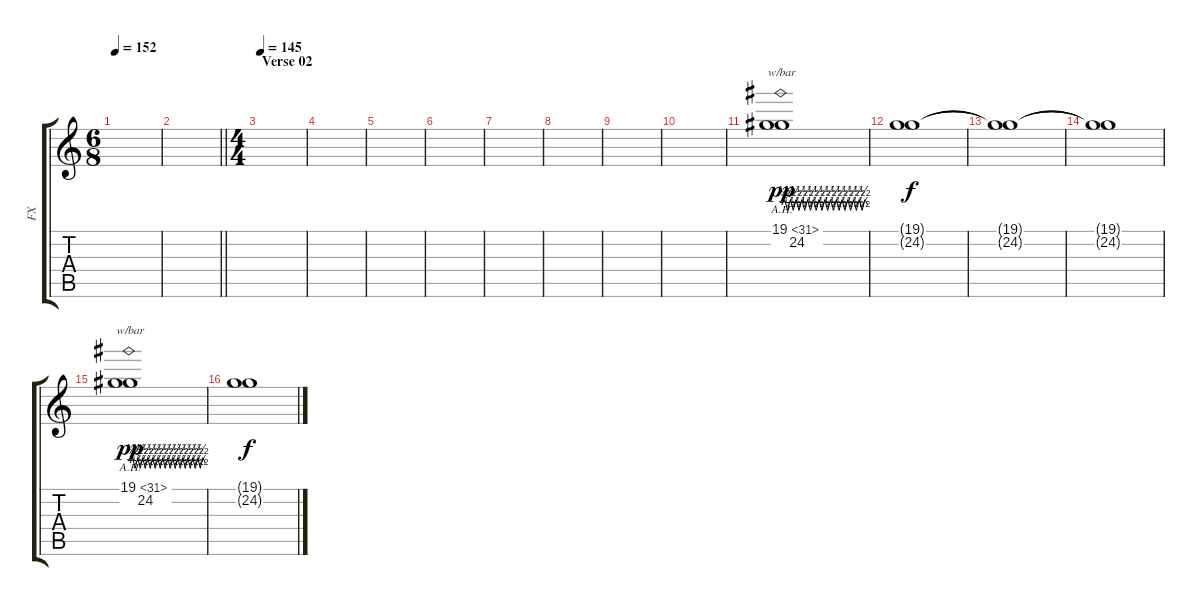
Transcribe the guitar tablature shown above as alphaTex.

\track ("FX" "FX") {instrument sitar}
\staff {score tabs}
\tuning (Db4 Ab3 E3 B2 Gb2 B1) {hide}
\ts (6 8)
\tempo 152
\clef g2
\ks c
|
\barLineRight lightlight
|
\ts (4 4)
\section ("" "Verse 02")
\tempo 145
|
|
|
|
|
|
|
|
(19.1{ah 12} 24.2).1{tbe (custom default 0 0 2 2 4 -2 6 2 8 -2 10 2 12 -2 14 2 16 -2 18 2 20 -2 22 2 24 -2 26 2 28 -2 30 2 32 -2 34 2 36 -2 38 2 40 -2 42 2 44 -2 46 2 48 -2 50 2 52 -2 54 2 56 -2 58 2 60 0) dy pp volume 9 balance 8 instrument pad1newage} |
(19.1{t} 24.2{t}).1{dy f} |
(19.1{t} 24.2{t}).1 |
(19.1{t} 24.2{t}).1 |
(19.1{ah 12} 24.2).1{tbe (custom default 0 0 2 2 4 -2 6 2 8 -2 10 2 12 -2 14 2 16 -2 18 2 20 -2 22 2 24 -2 26 2 28 -2 30 2 32 -2 34 2 36 -2 38 2 40 -2 42 2 44 -2 46 2 48 -2 50 2 52 -2 54 2 56 -2 58 2 60 0) dy pp} |
(19.1{t} 24.2{t}).1{dy f}
